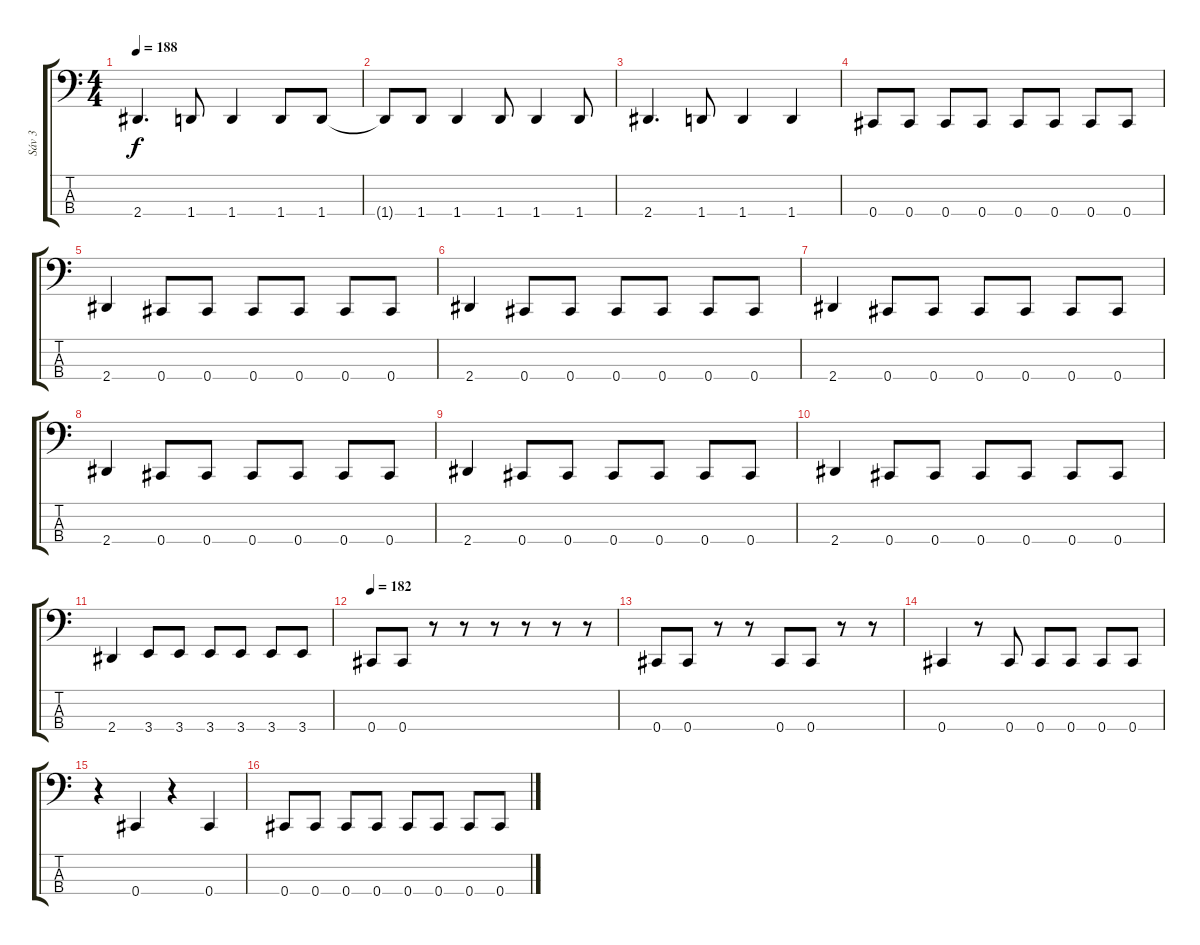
\track ("Sáv 3" "Sáv 3") {instrument electricbasspick}
\staff {score tabs}
\tuning (Gb2 Db2 Ab1 Db1) {hide}
\ts (4 4)
\tempo 188
\clef f4
\ks c
2.4.4{d dy f} 1.4.8 1.4.4 1.4.8 1.4.8 |
1.4{t}.8 1.4.8 1.4.4 1.4.8 1.4.4 1.4.8 |
2.4.4{d} 1.4.8 1.4.4 1.4.4 |
0.4.8 0.4.8 0.4.8 0.4.8 0.4.8 0.4.8 0.4.8 0.4.8 |
2.4.4 0.4.8 0.4.8 0.4.8 0.4.8 0.4.8 0.4.8 |
2.4.4 0.4.8 0.4.8 0.4.8 0.4.8 0.4.8 0.4.8 |
2.4.4 0.4.8 0.4.8 0.4.8 0.4.8 0.4.8 0.4.8 |
2.4.4 0.4.8 0.4.8 0.4.8 0.4.8 0.4.8 0.4.8 |
2.4.4 0.4.8 0.4.8 0.4.8 0.4.8 0.4.8 0.4.8 |
2.4.4 0.4.8 0.4.8 0.4.8 0.4.8 0.4.8 0.4.8 |
2.4.4 3.4.8 3.4.8 3.4.8 3.4.8 3.4.8 3.4.8 |
\tempo 182
0.4.8 0.4.8 r.8 r.8 r.8 r.8 r.8 r.8 |
0.4.8 0.4.8 r.8 r.8 0.4.8 0.4.8 r.8 r.8 |
0.4.4 r.8 0.4.8 0.4.8 0.4.8 0.4.8 0.4.8 |
r.4 0.4.4 r.4 0.4.4 |
0.4.8 0.4.8 0.4.8 0.4.8 0.4.8 0.4.8 0.4.8 0.4.8
